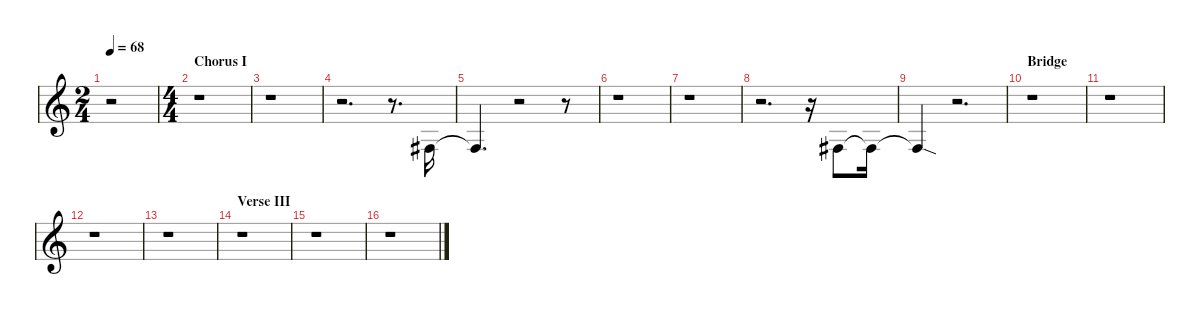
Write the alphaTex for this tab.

\defaultSystemsLayout 4
\hideDynamics
\bracketExtendMode nobrackets
\otherSystemsTrackNameOrientation horizontal
\track ("V. Harmony 2" "  ") {instrument voiceoohs}
\staff {score}
\tuning (Eb4 Bb3 Gb3 Db3 Ab2 Eb2)
\ts (2 4)
\beaming (8 2 2)
\tempo 68
\clef g2
\ks c
r.2{dy mf beam Down} |
\ts (4 4)
\beaming (8 2 2 2 2)
\section ("" "Chorus I")
r.1{beam Down} |
r.1{beam Down} |
r.2{d beam Down} r.8{d beam Down} 5.4{acc #}.16{beam Up} |
5.4{t acc #}.4{d beam Up} r.2{beam Up} r.8{beam Up} |
r.1{beam Down} |
r.1{beam Down} |
r.2{d beam Down} r.16{beam Down} 5.4{acc #}.8{beam Up} 5.4{t acc #}.16{beam Up} |
5.4{sod t}.4{beam Up} r.2{d beam Up} |
\section ("" "Bridge")
r.1{beam Down} |
r.1{beam Down} |
r.1{beam Down} |
r.1{beam Down} |
\section ("" "Verse III")
r.1{beam Down} |
r.1{beam Down} |
r.1{beam Down}
